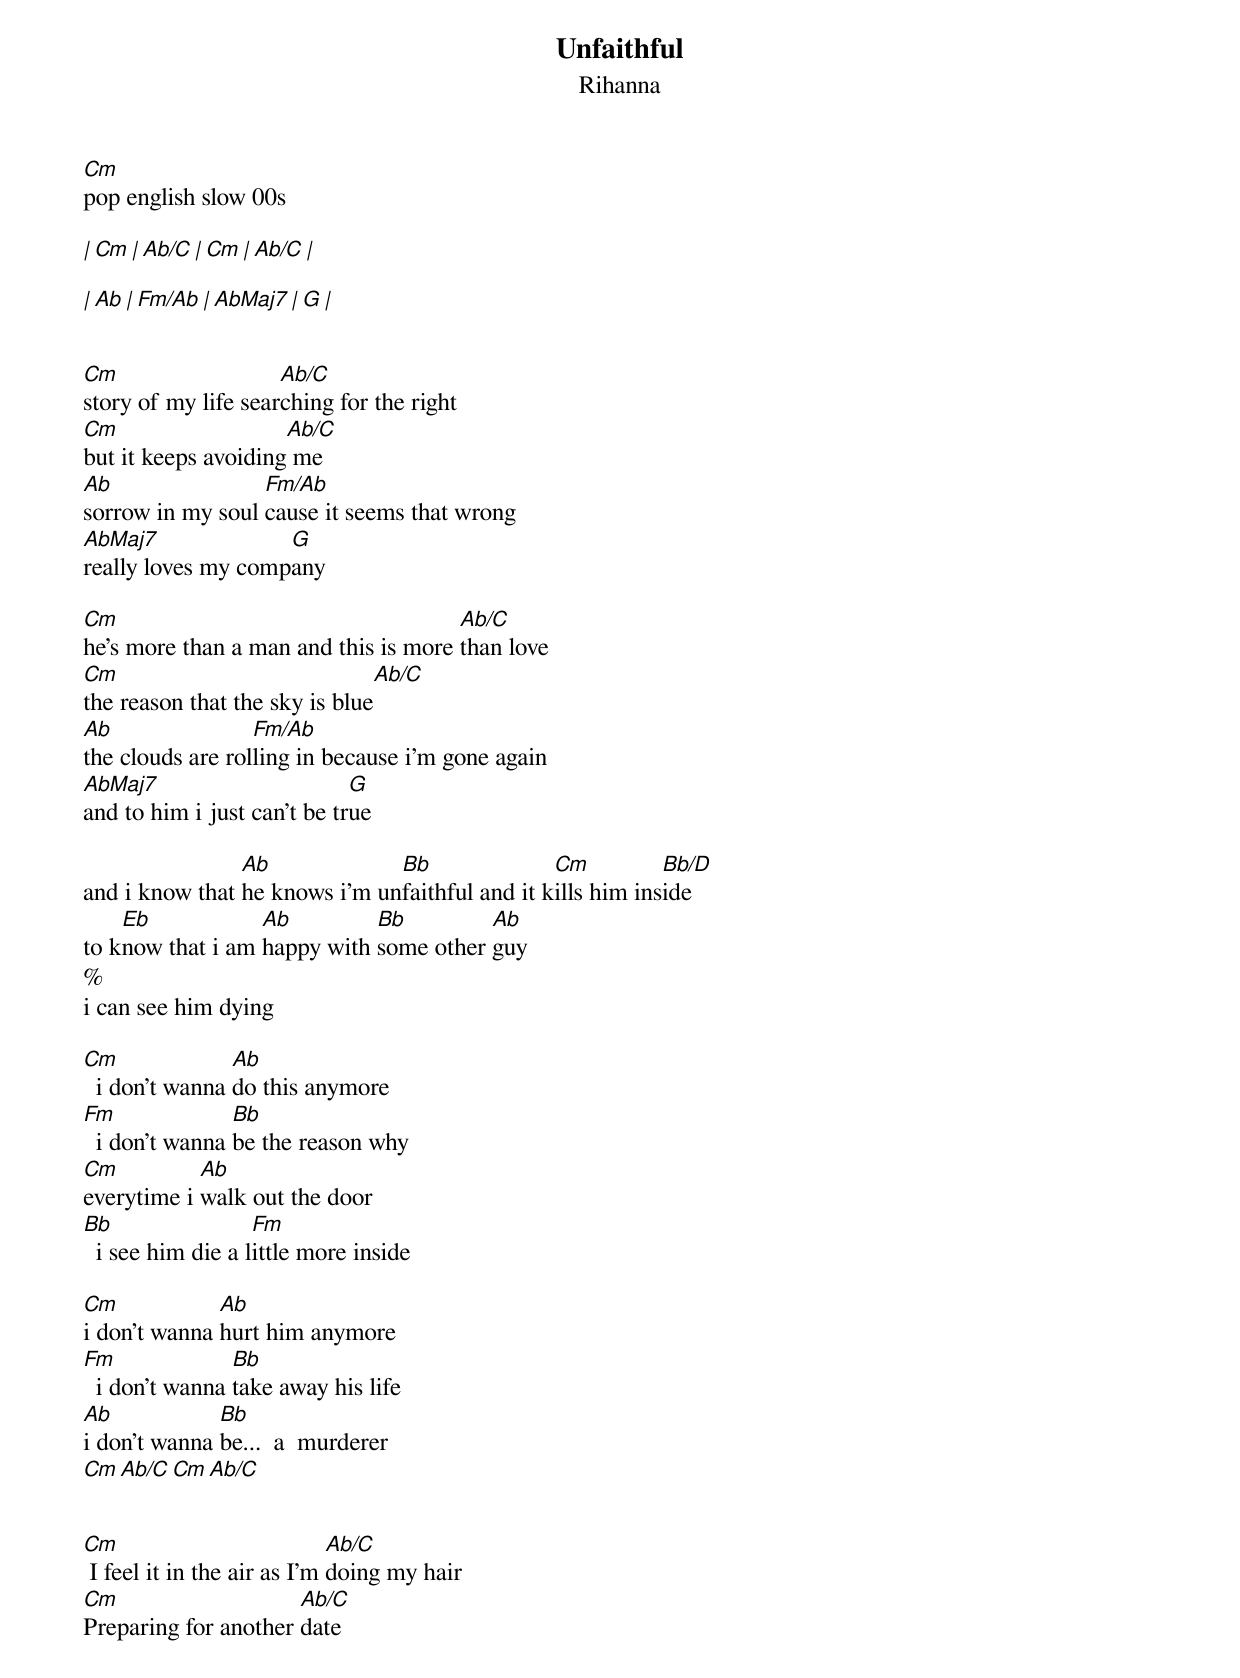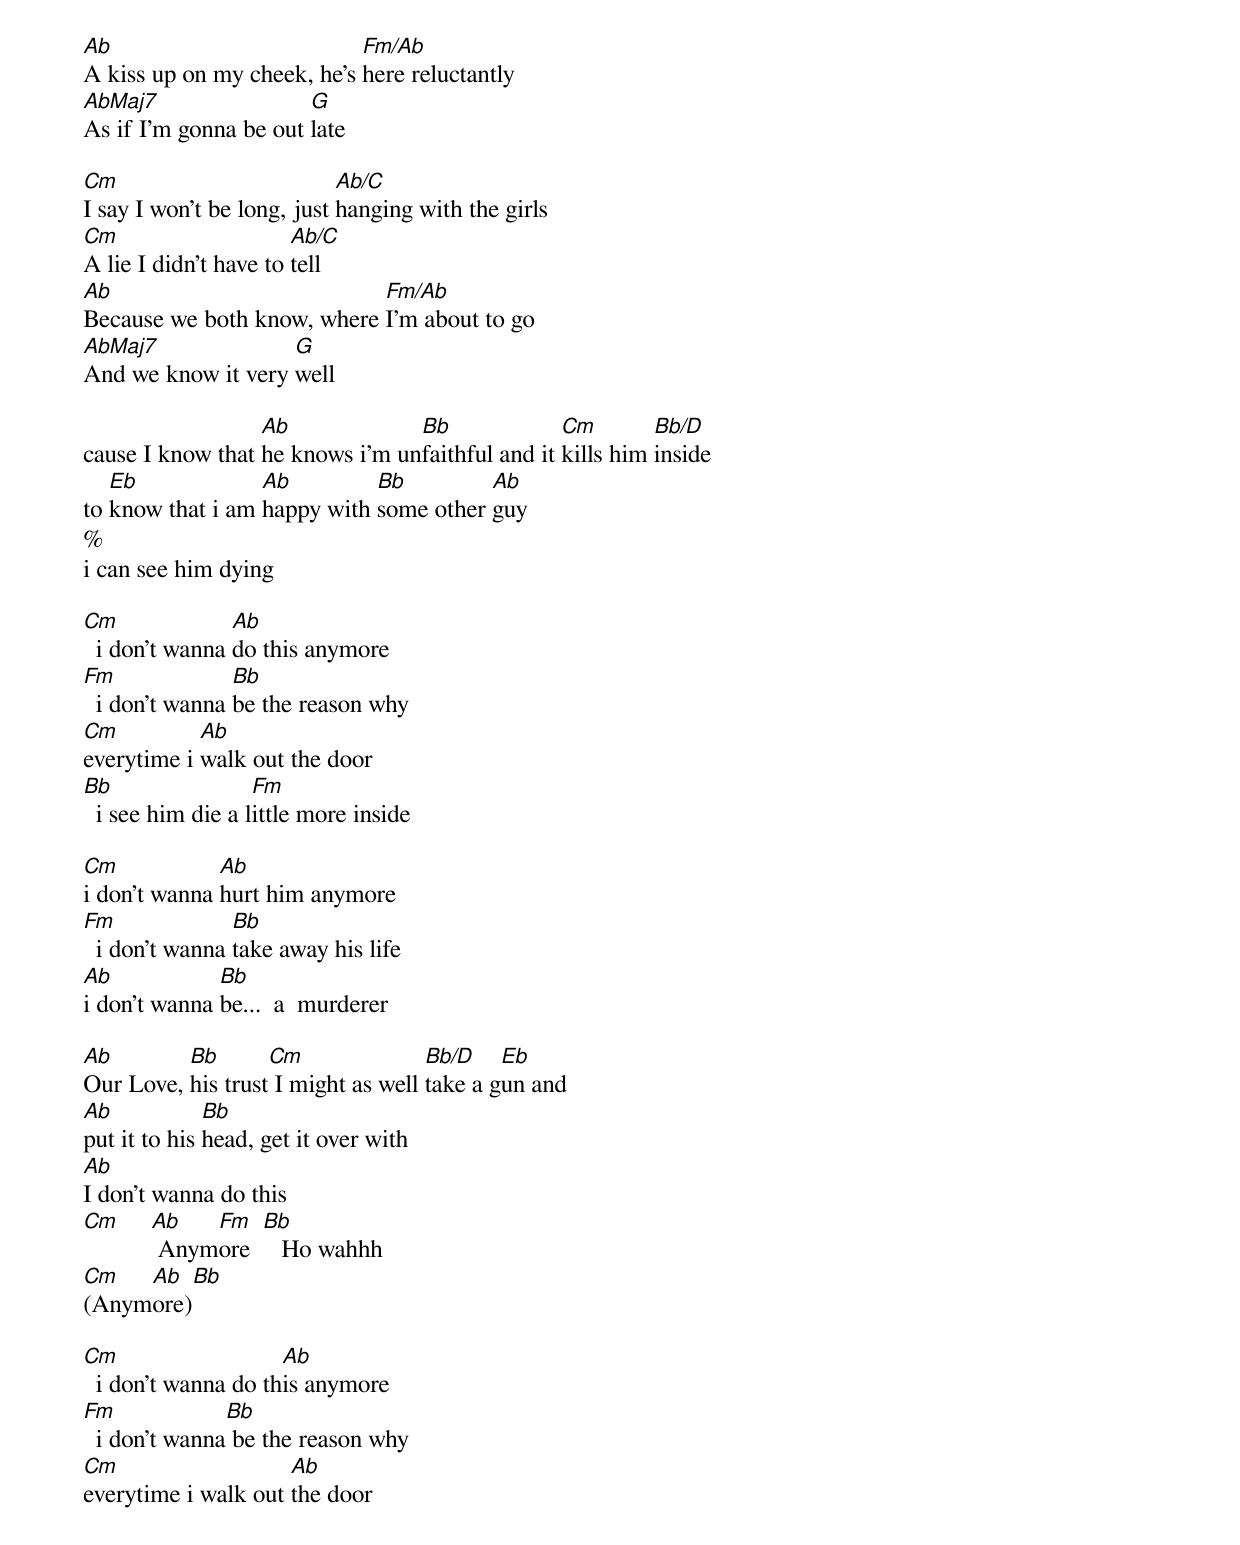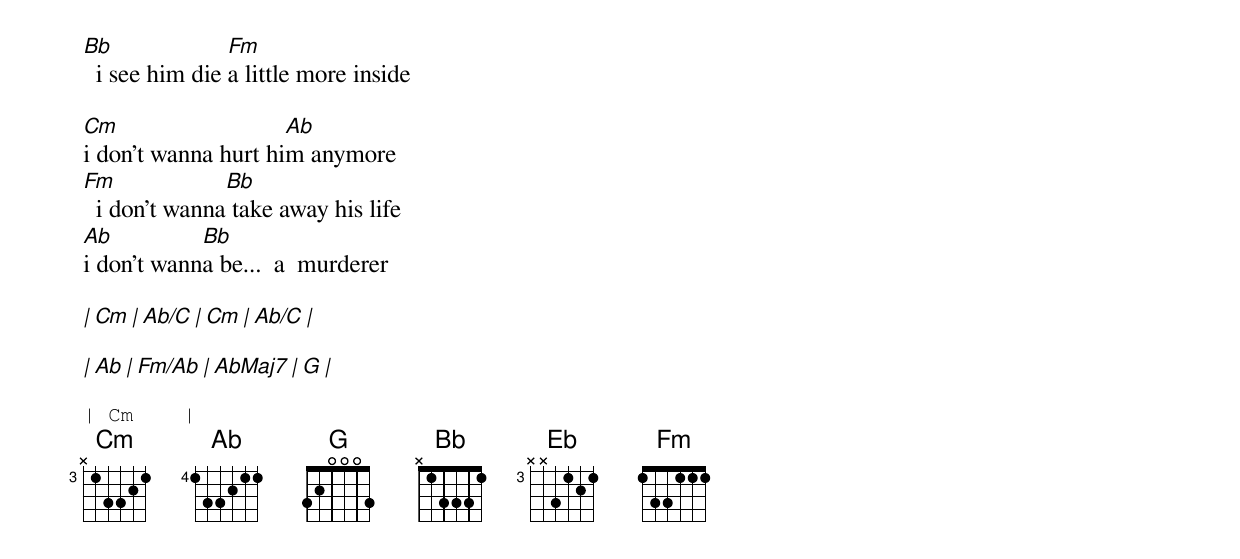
Unfaithful
Rihanna
Cm
pop english slow 00s

| Cm    | Ab/C    | Cm     | Ab/C  |

| Ab    | Fm/Ab   | AbMaj7 | G     |


Cm                   Ab/C
story of my life searching for the right
Cm                   Ab/C
but it keeps avoiding me
Ab   	          Fm/Ab
sorrow in my soul cause it seems that wrong
AbMaj7              G
really loves my company

Cm                                    Ab/C
he's more than a man and this is more than love
Cm                                  Ab/C
the reason that the sky is blue
Ab   	          Fm/Ab
the clouds are rolling in because i'm gone again
AbMaj7                       G
and to him i just can't be true

                Ab             Bb               Cm          Bb/D
and i know that he knows i'm unfaithful and it kills him inside
    Eb            Ab         Bb         Ab
to know that i am happy with some other guy
%
i can see him dying

Cm              Ab
  i don't wanna do this anymore
Fm	        Bb
  i don't wanna be the reason why
Cm          Ab
everytime i walk out the door
Bb	           Fm
  i see him die a little more inside

Cm            Ab
i don't wanna hurt him anymore
Fm	        Bb
  i don't wanna take away his life
Ab	      Bb
i don't wanna be...  a  murderer
Cm     Ab/C      Cm     Ab/C


Cm                           Ab/C
 I feel it in the air as I'm doing my hair
Cm                    Ab/C
Preparing for another date
Ab   	                    Fm/Ab
A kiss up on my cheek, he's here reluctantly
AbMaj7                 G
As if I'm gonna be out late

Cm                          Ab/C
I say I won't be long, just hanging with the girls
Cm                     Ab/C
A lie I didn't have to tell
Ab   	                    Fm/Ab
Because we both know, where I'm about to go
AbMaj7              G
And we know it very well

                  Ab             Bb              Cm        Bb/D
cause I know that he knows i'm unfaithful and it kills him inside
   Eb             Ab         Bb         Ab
to know that i am happy with some other guy
%
i can see him dying

Cm              Ab
  i don't wanna do this anymore
Fm	        Bb
  i don't wanna be the reason why
Cm          Ab
everytime i walk out the door
Bb	           Fm
  i see him die a little more inside

Cm            Ab
i don't wanna hurt him anymore
Fm	        Bb
  i don't wanna take away his life
Ab	      Bb
i don't wanna be...  a  murderer

Ab        Bb       Cm               Bb/D    Eb
Our Love, his trust I might as well take a gun and
Ab            Bb
put it to his head, get it over with
Ab
I don't wanna do this
Cm   Ab   Fm   Bb
      Anymore     Ho wahhh
Cm   Ab   Bb
(Anymore)

Cm                   Ab
  i don't wanna do this anymore
Fm	       Bb
  i don't wanna be the reason why
Cm                   Ab
everytime i walk out the door
Bb	        Fm
  i see him die a little more inside

Cm                   Ab
i don't wanna hurt him anymore
Fm	       Bb
  i don't wanna take away his life
Ab	    Bb
i don't wanna be...  a  murderer

| Cm    | Ab/C    | Cm     | Ab/C  |

| Ab    | Fm/Ab   | AbMaj7 | G     |

| Cm    |
